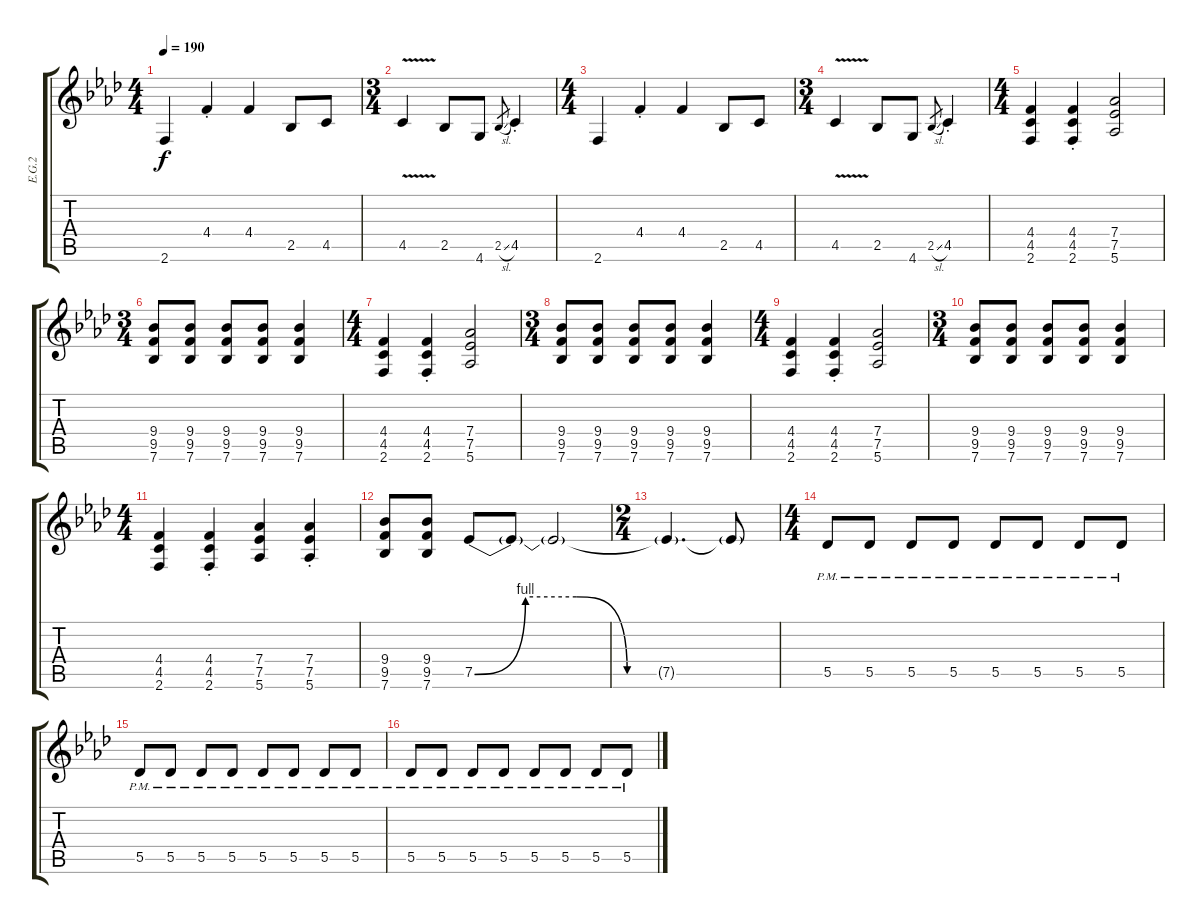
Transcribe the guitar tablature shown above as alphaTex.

\track ("E.G.2" "E.G.2") {instrument distortionguitar}
\staff {score tabs}
\tuning (Eb4 Bb3 Gb3 Db3 Ab2 Eb2) {hide}
\ts (4 4)
\tempo 190
\clef g2
\ks ab
2.6.4{dy f} 4.4{st}.4 4.4.4 2.5.8 4.5.8 |
\ts (3 4)
4.5{v}.4 2.5.8 4.6.8 2.5{sl}.8{gr} 4.5{st}.4 |
\ts (4 4)
2.6.4 4.4{st}.4 4.4.4 2.5.8 4.5.8 |
\ts (3 4)
4.5{v}.4 2.5.8 4.6.8 2.5{sl}.8{gr} 4.5{st}.4 |
\ts (4 4)
(4.4 4.5 2.6).4 (4.4{st} 4.5{st} 2.6{st}).4 (7.4 7.5 5.6).2 |
\ts (3 4)
(9.4 9.5 7.6).8 (9.4 9.5 7.6).8 (9.4 9.5 7.6).8 (9.4 9.5 7.6).8 (9.4 9.5 7.6).4 |
\ts (4 4)
(4.4 4.5 2.6).4 (4.4{st} 4.5{st} 2.6{st}).4 (7.4 7.5 5.6).2 |
\ts (3 4)
(9.4 9.5 7.6).8 (9.4 9.5 7.6).8 (9.4 9.5 7.6).8 (9.4 9.5 7.6).8 (9.4 9.5 7.6).4 |
\ts (4 4)
(4.4 4.5 2.6).4 (4.4{st} 4.5{st} 2.6{st}).4 (7.4 7.5 5.6).2 |
\ts (3 4)
(9.4 9.5 7.6).8 (9.4 9.5 7.6).8 (9.4 9.5 7.6).8 (9.4 9.5 7.6).8 (9.4 9.5 7.6).4 |
\ts (4 4)
(4.4 4.5 2.6).4 (4.4{st} 4.5{st} 2.6{st}).4 (7.4 7.5 5.6).4 (7.4{st} 7.5{st} 5.6{st}).4 |
(9.4 9.5 7.6).8 (9.4 9.5 7.6).8 7.5{be (custom 0 0 10 4 20 4 30 0 60 0)}.8 7.5{t}.8 7.5{t}.2 |
\ts (2 4)
7.5{t}.4{d} 7.5{t}.8 |
\ts (4 4)
5.5{pm}.8 5.5{pm}.8 5.5{pm}.8 5.5{pm}.8 5.5{pm}.8 5.5{pm}.8 5.5{pm}.8 5.5{pm}.8 |
5.5{pm}.8 5.5{pm}.8 5.5{pm}.8 5.5{pm}.8 5.5{pm}.8 5.5{pm}.8 5.5{pm}.8 5.5{pm}.8 |
5.5{pm}.8 5.5{pm}.8 5.5{pm}.8 5.5{pm}.8 5.5{pm}.8 5.5{pm}.8 5.5{pm}.8 5.5{pm}.8
